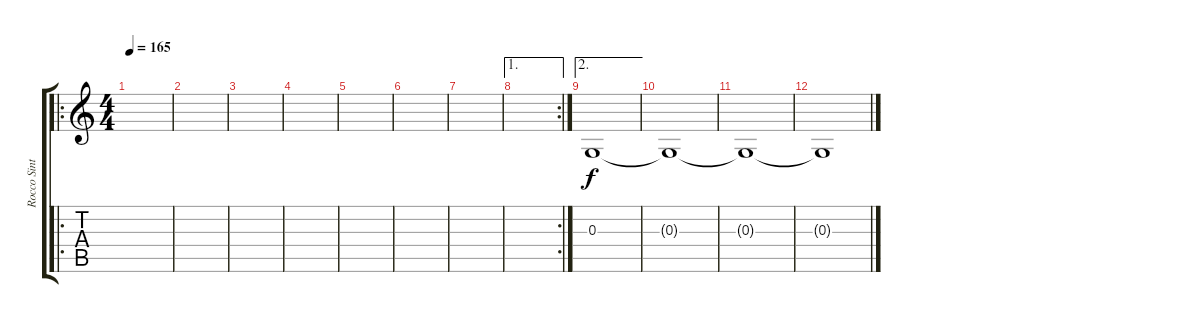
\track ("Rocco Sinth." "Rocco Sint") {instrument lead2sawtooth}
\staff {score tabs}
\tuning (E4 B3 G3 D3 A2 E2) {hide}
\ro
\ts (4 4)
\tempo 165
\clef g2
\ks c
|
|
|
|
|
|
|
\ae 1
\rc 2
|
\ae 2
0.3.1{volume 5 instrument lead7fifths} |
0.3{t}.1 |
0.3{t}.1 |
0.3{t}.1
